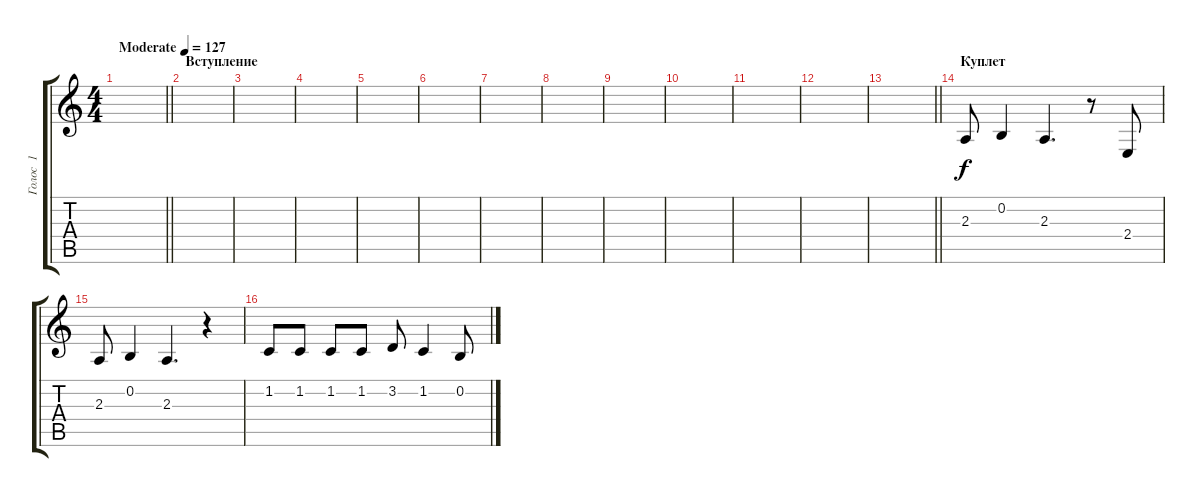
\track ("Голос  1" "Голос  1") {solo instrument fx4atmosphere}
\staff {score tabs}
\tuning (E4 B3 G3 D3 A2 E2) {hide}
\ts (4 4)
\tempo (127 "Moderate")
\clef g2
\barLineRight lightlight
\ks c
|
\section ("" "Вступление")
|
|
|
|
|
|
|
|
|
|
|
\barLineRight lightlight
|
\section ("" "Куплет")
2.3.8 0.2.4 2.3.4{d} r.8 2.4.8 |
2.3.8 0.2.4 2.3.4{d} r.4 |
1.2.8 1.2.8 1.2.8 1.2.8 3.2.8 1.2.4 0.2.8
